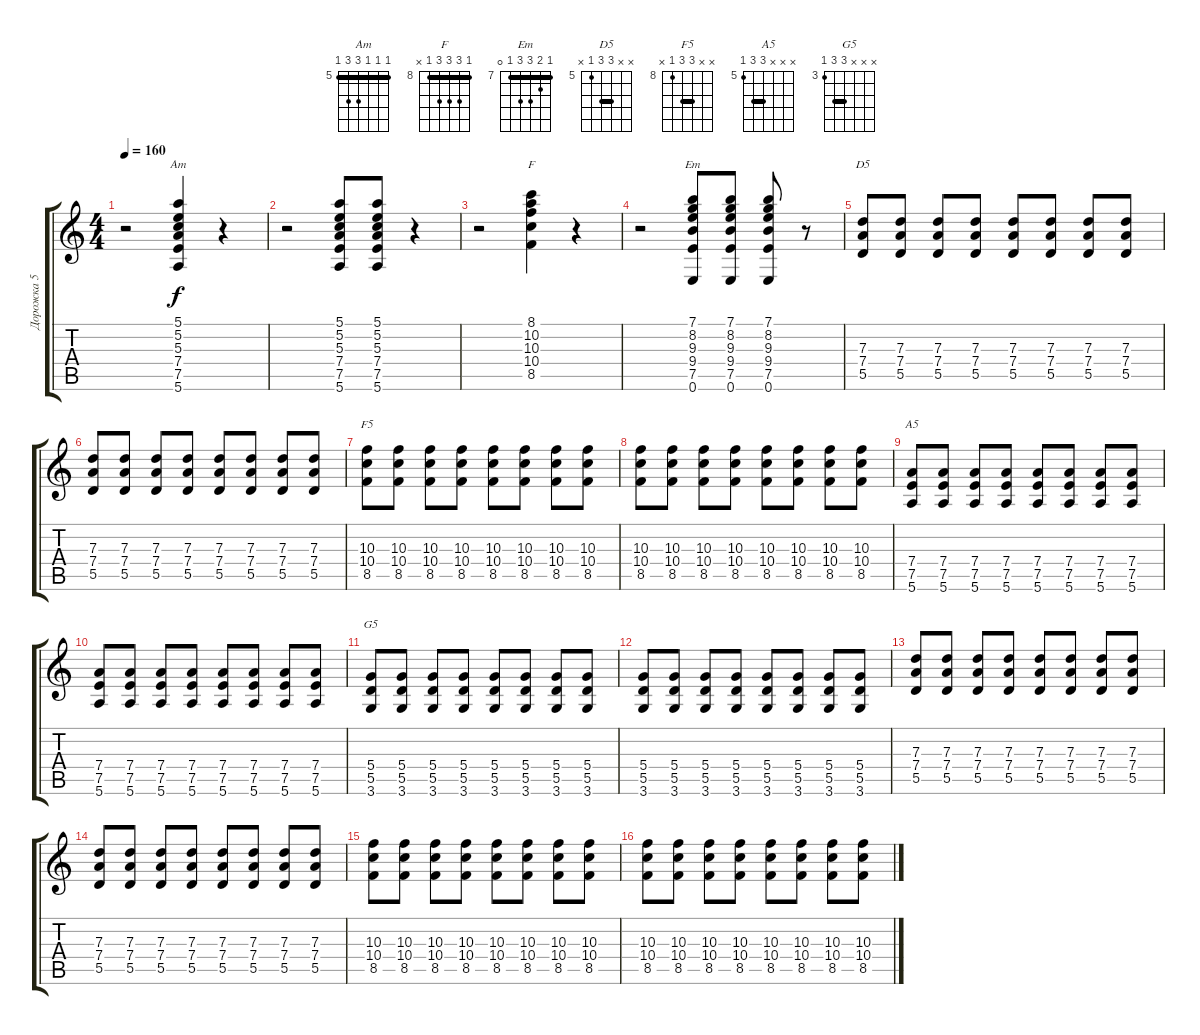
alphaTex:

\track ("Дорожка 5" "Дорожка 5") {instrument acousticguitarnylon}
\staff {score tabs}
\tuning (E4 B3 G3 D3 A2 E2) {hide}
\chord ("Am" 5 5 5 7 7 5) {firstfret 5 barre 5}
\chord ("F" 8 10 10 10 8 x) {firstfret 8 barre 8}
\chord ("Em" 7 8 9 9 7 0) {firstfret 7 barre 7}
\chord ("D5" x x 7 7 5 x) {firstfret 5 barre 7}
\chord ("F5" x x 10 10 8 x) {firstfret 8 barre 10}
\chord ("A5" x x x 7 7 5) {firstfret 5 barre 7}
\chord ("G5" x x x 5 5 3) {firstfret 3 barre 5}
\ts (4 4)
\tempo 160
\clef g2
\ks c
r.2{dy f} (5.1 5.2 5.3 7.4 7.5 5.6).4{ch "Am"} r.4 |
r.2 (5.1 5.2 5.3 7.4 7.5 5.6).8 (5.1 5.2 5.3 7.4 7.5 5.6).8 r.4 |
r.2 (8.1 10.2 10.3 10.4 8.5).4{ch "F"} r.4 |
r.2 (7.1 8.2 9.3 9.4 7.5 0.6).8{ch "Em"} (7.1 8.2 9.3 9.4 7.5 0.6).8 (7.1 8.2 9.3 9.4 7.5 0.6).8 r.8 |
(7.3 7.4 5.5).8{ch "D5" volume 12 instrument distortionguitar} (7.3 7.4 5.5).8 (7.3 7.4 5.5).8 (7.3 7.4 5.5).8 (7.3 7.4 5.5).8 (7.3 7.4 5.5).8 (7.3 7.4 5.5).8 (7.3 7.4 5.5).8 |
(7.3 7.4 5.5).8 (7.3 7.4 5.5).8 (7.3 7.4 5.5).8 (7.3 7.4 5.5).8 (7.3 7.4 5.5).8 (7.3 7.4 5.5).8 (7.3 7.4 5.5).8 (7.3 7.4 5.5).8 |
(10.3 10.4 8.5).8{ch "F5"} (10.3 10.4 8.5).8 (10.3 10.4 8.5).8 (10.3 10.4 8.5).8 (10.3 10.4 8.5).8 (10.3 10.4 8.5).8 (10.3 10.4 8.5).8 (10.3 10.4 8.5).8 |
(10.3 10.4 8.5).8 (10.3 10.4 8.5).8 (10.3 10.4 8.5).8 (10.3 10.4 8.5).8 (10.3 10.4 8.5).8 (10.3 10.4 8.5).8 (10.3 10.4 8.5).8 (10.3 10.4 8.5).8 |
(7.4 7.5 5.6).8{ch "A5"} (7.4 7.5 5.6).8 (7.4 7.5 5.6).8 (7.4 7.5 5.6).8 (7.4 7.5 5.6).8 (7.4 7.5 5.6).8 (7.4 7.5 5.6).8 (7.4 7.5 5.6).8 |
(7.4 7.5 5.6).8 (7.4 7.5 5.6).8 (7.4 7.5 5.6).8 (7.4 7.5 5.6).8 (7.4 7.5 5.6).8 (7.4 7.5 5.6).8 (7.4 7.5 5.6).8 (7.4 7.5 5.6).8 |
(5.4 5.5 3.6).8{ch "G5"} (5.4 5.5 3.6).8 (5.4 5.5 3.6).8 (5.4 5.5 3.6).8 (5.4 5.5 3.6).8 (5.4 5.5 3.6).8 (5.4 5.5 3.6).8 (5.4 5.5 3.6).8 |
(5.4 5.5 3.6).8 (5.4 5.5 3.6).8 (5.4 5.5 3.6).8 (5.4 5.5 3.6).8 (5.4 5.5 3.6).8 (5.4 5.5 3.6).8 (5.4 5.5 3.6).8 (5.4 5.5 3.6).8 |
(7.3 7.4 5.5).8{volume 11 instrument distortionguitar} (7.3 7.4 5.5).8 (7.3 7.4 5.5).8 (7.3 7.4 5.5).8 (7.3 7.4 5.5).8 (7.3 7.4 5.5).8 (7.3 7.4 5.5).8 (7.3 7.4 5.5).8 |
(7.3 7.4 5.5).8{volume 11 instrument distortionguitar} (7.3 7.4 5.5).8 (7.3 7.4 5.5).8 (7.3 7.4 5.5).8 (7.3 7.4 5.5).8 (7.3 7.4 5.5).8 (7.3 7.4 5.5).8 (7.3 7.4 5.5).8 |
(10.3 10.4 8.5).8 (10.3 10.4 8.5).8 (10.3 10.4 8.5).8 (10.3 10.4 8.5).8 (10.3 10.4 8.5).8 (10.3 10.4 8.5).8 (10.3 10.4 8.5).8 (10.3 10.4 8.5).8 |
(10.3 10.4 8.5).8 (10.3 10.4 8.5).8 (10.3 10.4 8.5).8 (10.3 10.4 8.5).8 (10.3 10.4 8.5).8 (10.3 10.4 8.5).8 (10.3 10.4 8.5).8 (10.3 10.4 8.5).8
